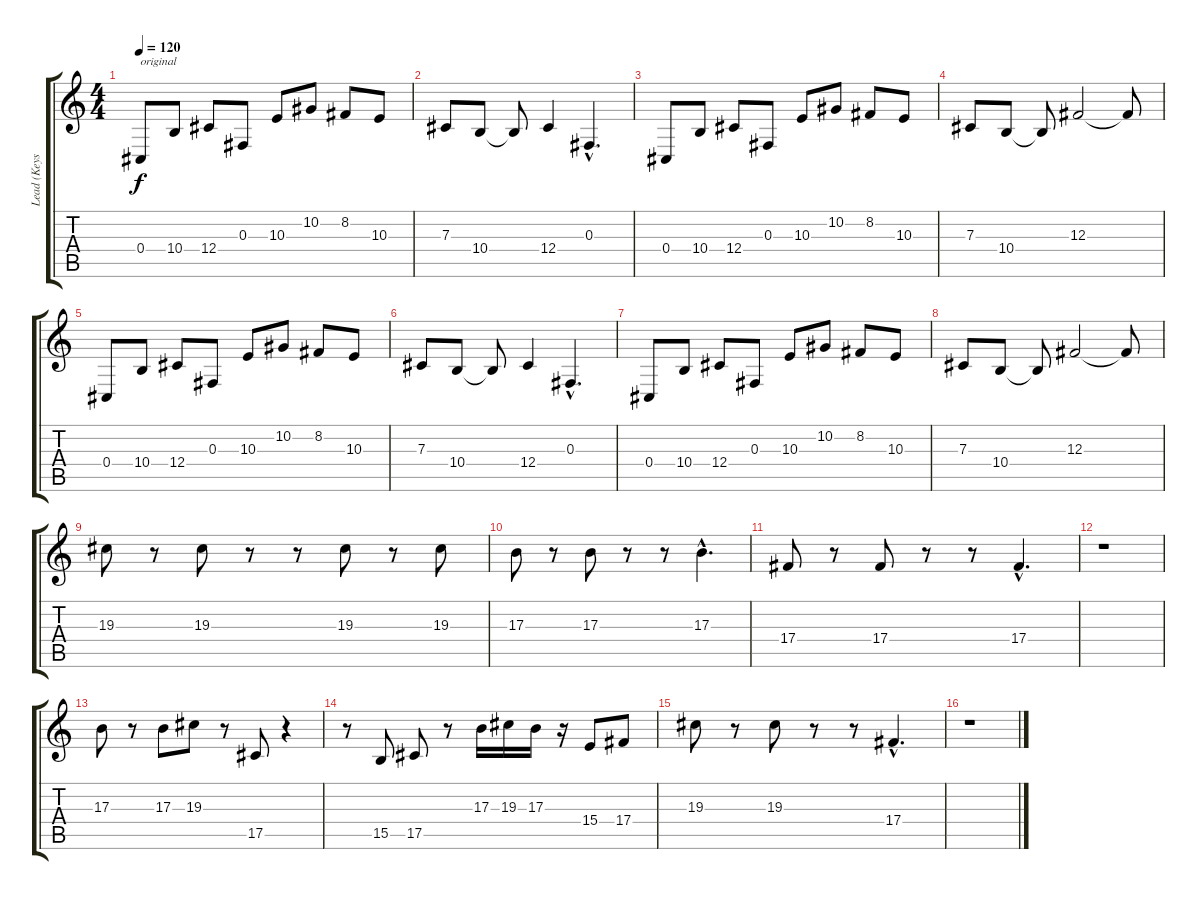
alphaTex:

\track ("Lead (KeysII)" "Lead (Keys") {instrument electricpiano1}
\staff {score tabs}
\tuning (Eb4 Bb3 Gb3 Db3 Ab2 Eb2) {hide}
\ts (4 4)
\tempo 120
\clef g2
\ks c
0.4.8{txt "original" dy f volume 16 balance 14 instrument electricpiano1} 10.4.8 12.4.8 0.3.8 10.3.8 10.2.8 8.2.8 10.3.8 |
7.3.8 10.4.8 10.4{t}.8 12.4.4 0.3{hac}.4{d} |
0.4.8 10.4.8 12.4.8 0.3.8 10.3.8 10.2.8 8.2.8 10.3.8 |
7.3.8 10.4.8 10.4{t}.8 12.3.2 12.3{t}.8 |
0.4.8 10.4.8 12.4.8 0.3.8 10.3.8 10.2.8 8.2.8 10.3.8 |
7.3.8 10.4.8 10.4{t}.8 12.4.4 0.3{hac}.4{d} |
0.4.8 10.4.8 12.4.8 0.3.8 10.3.8 10.2.8 8.2.8 10.3.8 |
7.3.8 10.4.8 10.4{t}.8 12.3.2 12.3{t}.8 |
19.3.8 r.8 19.3.8 r.8 r.8 19.3.8 r.8 19.3.8 |
17.3.8 r.8 17.3.8 r.8 r.8 17.3{hac}.4{d} |
17.4.8 r.8 17.4.8 r.8 r.8 17.4{hac}.4{d} |
r.1 |
17.3.8 r.8 17.3.8 19.3.8 r.8 17.5.8 r.4 |
r.8 15.5.8 17.5.8 r.8 17.3.16 19.3.16 17.3.16 r.16 15.4.8 17.4.8 |
19.3.8 r.8 19.3.8 r.8 r.8 17.4{hac}.4{d} |
r.1
